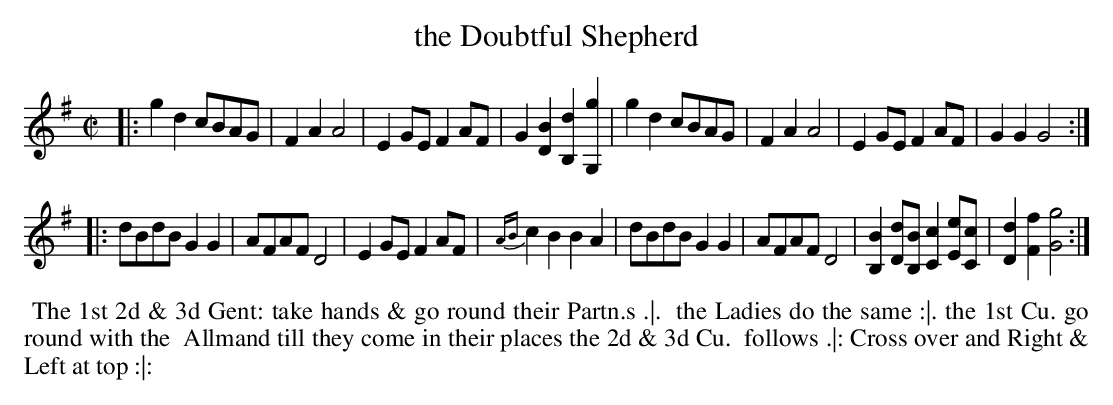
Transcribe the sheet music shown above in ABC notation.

X:1
T: the Doubtful Shepherd
M: C|
L: 1/8
K: G
|:\
g2d2 cBAG | F2A2 A4 | E2GE F2AF | G2[B2D2] [d2B,2][g2G,2] |\
g2d2 cBAG | F2A2 A4 | E2GE F2AF | G2G2 G4 :|
|:\
dBdB G2G2 | AFAF D4 | E2GE F2AF | {AB}c2B2 B2A2 |\
dBdB G2G2 | AFAF D4 | [B2B,2][dD][BB,] [c2C2][eE][cC] | [d2D2][f2F2] [g4G4] :|
